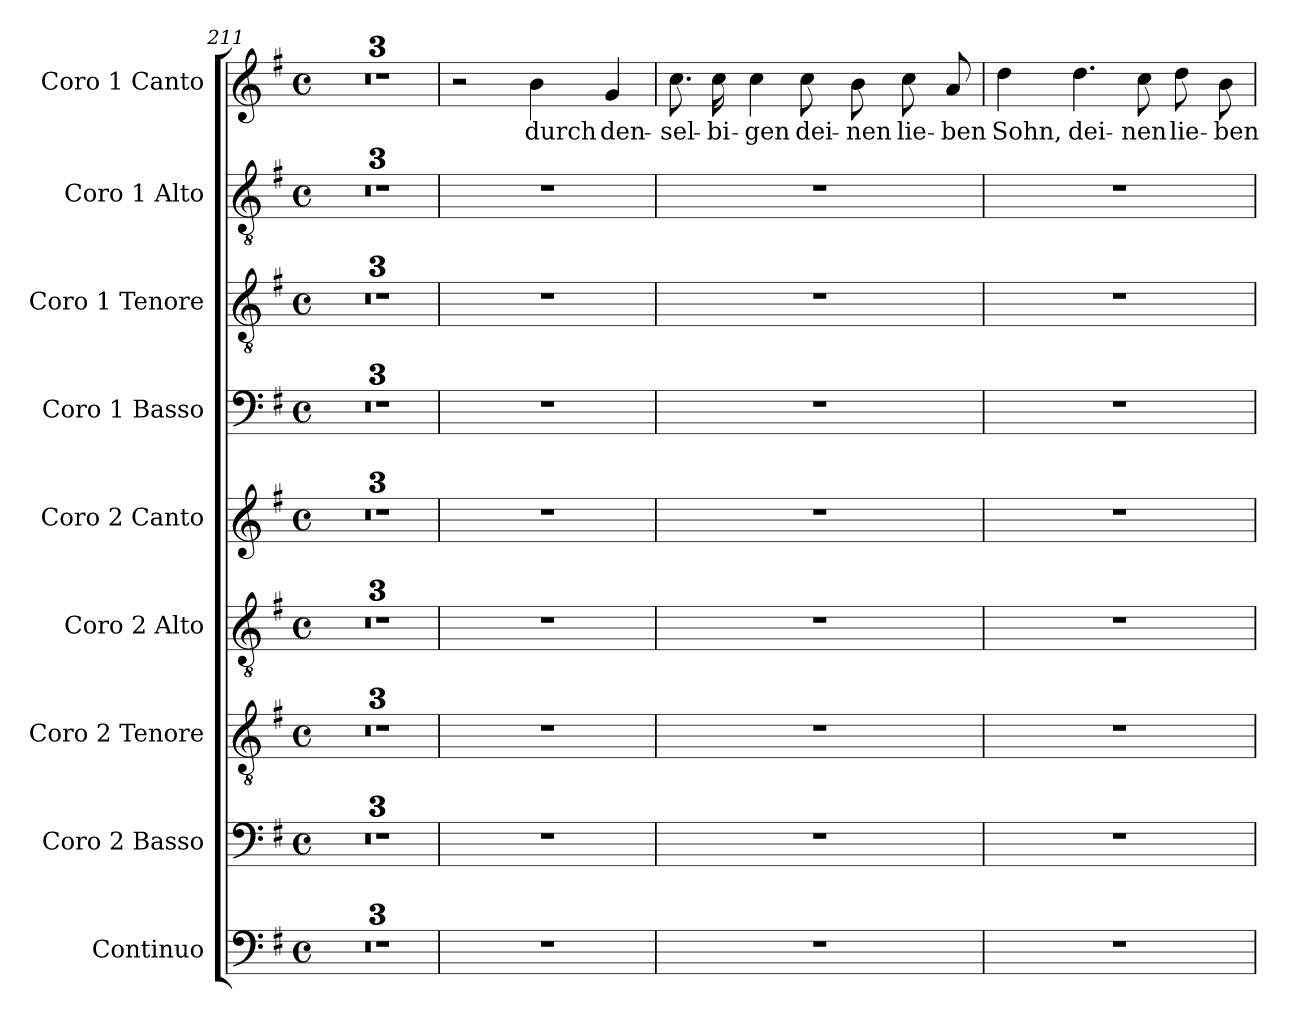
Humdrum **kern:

**kern	**kern	**kern	**kern	**kern	**kern	**kern	**kern	**kern	**text
*part9	*part8	*part7	*part6	*part5	*part4	*part3	*part2	*part1	*part1
*staff9	*staff8	*staff7	*staff6	*staff5	*staff4	*staff3	*staff2	*staff1	*staff1
*I"Continuo	*I"Coro 2  Basso	*I"Coro 2  Tenore	*I"Coro 2  Alto	*I"Coro 2  Canto	*I"Coro 1  Basso	*I"Coro 1  Tenore	*I"Coro 1  Alto	*I"Coro 1  Canto	*
*clefF4	*clefF4	*clefGv2	*clefGv2	*clefG2	*clefF4	*clefGv2	*clefGv2	*clefG2	*
*k[f#]	*k[f#]	*k[f#]	*k[f#]	*k[f#]	*k[f#]	*k[f#]	*k[f#]	*k[f#]	*
*G:	*G:	*G:	*G:	*G:	*G:	*G:	*G:	*G:	*
*M4/4	*M4/4	*M4/4	*M4/4	*M4/4	*M4/4	*M4/4	*M4/4	*M4/4	*
*met(c)	*met(c)	*met(c)	*met(c)	*met(c)	*met(c)	*met(c)	*met(c)	*met(c)	*
=211	=211	=211	=211	=211	=211	=211	=211	=211	=211
1r	1r	1r	1r	1r	1r	1r	1r	1r	.
=212	=212	=212	=212	=212	=212	=212	=212	=212	=212
1r	1r	1r	1r	1r	1r	1r	1r	1r	.
=213	=213	=213	=213	=213	=213	=213	=213	=213	=213
1r	1r	1r	1r	1r	1r	1r	1r	1r	.
=214	=214	=214	=214	=214	=214	=214	=214	=214	=214
1r	1r	1r	1r	1r	1r	1r	1r	2r	.
!	!	!	!	!	!	!	!	!	!LO:LY:b:cj
.	.	.	.	.	.	.	.	4b\	durch
!	!	!	!	!	!	!	!	!	!LO:LY:b:cj
.	.	.	.	.	.	.	.	4g/	den-
!!LO:LB:g=z
=215	=215	=215	=215	=215	=215	=215	=215	=215	=215
!	!	!	!	!	!	!	!	!	!LO:LY:b:cj
1r	1r	1r	1r	1r	1r	1r	1r	8.cc\	-sel-
!	!	!	!	!	!	!	!	!	!LO:LY:b
.	.	.	.	.	.	.	.	16cc\	-bi-
!	!	!	!	!	!	!	!	!	!LO:LY:b:cj
.	.	.	.	.	.	.	.	4cc\	-gen
!	!	!	!	!	!	!	!	!	!LO:LY:b
.	.	.	.	.	.	.	.	8cc\	dei-
!	!	!	!	!	!	!	!	!	!LO:LY:b:rj
.	.	.	.	.	.	.	.	8b\	-nen
!	!	!	!	!	!	!	!	!	!LO:LY:b
.	.	.	.	.	.	.	.	8cc\	lie-
!	!	!	!	!	!	!	!	!	!LO:LY:b:rj
.	.	.	.	.	.	.	.	8a/	-ben
=216	=216	=216	=216	=216	=216	=216	=216	=216	=216
!	!	!	!	!	!	!	!	!	!LO:LY:b:cj
1r	1r	1r	1r	1r	1r	1r	1r	4dd\	Sohn,
!	!	!	!	!	!	!	!	!	!LO:LY:b:cj
.	.	.	.	.	.	.	.	4.dd\	dei-
!	!	!	!	!	!	!	!	!	!LO:LY:b:cj
.	.	.	.	.	.	.	.	8cc\	-nen
!	!	!	!	!	!	!	!	!	!LO:LY:b
.	.	.	.	.	.	.	.	8dd\	lie-
!	!	!	!	!	!	!	!	!	!LO:LY:b:rj
.	.	.	.	.	.	.	.	8b\	-ben
=	=	=	=	=	=	=	=	=	=
*-	*-	*-	*-	*-	*-	*-	*-	*-	*-
